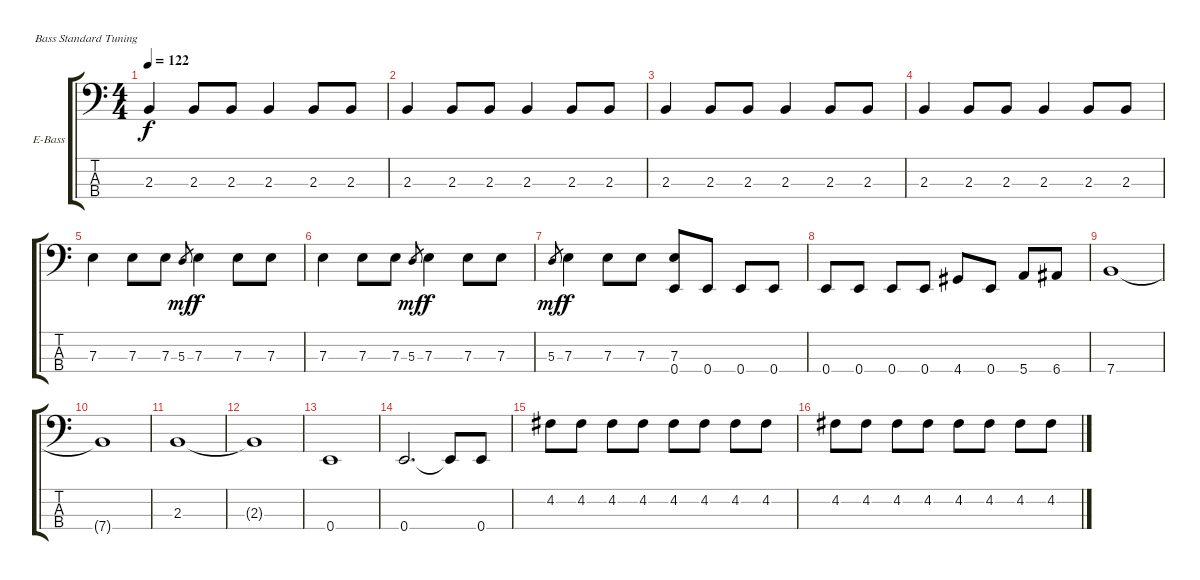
\bracketExtendMode groupsimilarinstruments
\firstSystemTrackNameOrientation horizontal
\otherSystemsTrackNameOrientation horizontal
\track ("Bass" "E-Bass") {instrument electricbassfinger}
\staff {score tabs}
\tuning (G2 D2 A1 E1)
\ts (4 4)
\tempo 122
\clef f4
\ks c
2.3.4{dy f} 2.3.8 2.3.8 2.3.4 2.3.8 2.3.8 |
2.3.4 2.3.8 2.3.8 2.3.4 2.3.8 2.3.8 |
2.3.4 2.3.8 2.3.8 2.3.4 2.3.8 2.3.8 |
2.3.4 2.3.8 2.3.8 2.3.4 2.3.8 2.3.8 |
7.3.4 7.3.8 7.3.8 5.3.8{gr dy mf} 7.3.4{dy f} 7.3.8 7.3.8 |
7.3.4 7.3.8 7.3.8 5.3.8{gr dy mf} 7.3.4{dy f} 7.3.8 7.3.8 |
5.3.8{gr dy mf} 7.3.4{dy f} 7.3.8 7.3.8 (7.3 0.4).8 0.4.8 0.4.8 0.4.8 |
0.4.8 0.4.8 0.4.8 0.4.8 4.4.8 0.4.8 5.4.8 6.4.8 |
7.4.1 |
7.4{t}.1 |
2.3.1 |
2.3{t}.1 |
0.4.1 |
0.4.2{d} 0.4{t}.8 0.4.8 |
4.2.8 4.2.8 4.2.8 4.2.8 4.2.8 4.2.8 4.2.8 4.2.8 |
4.2.8 4.2.8 4.2.8 4.2.8 4.2.8 4.2.8 4.2.8 4.2.8
